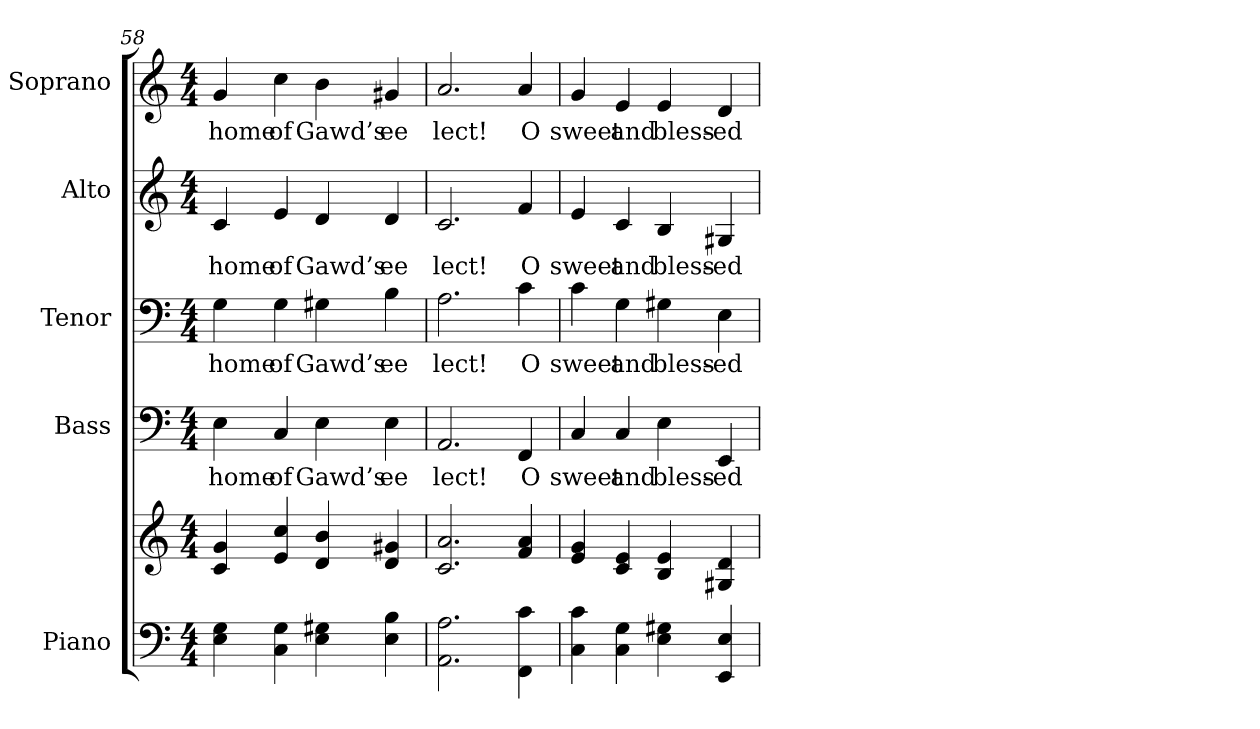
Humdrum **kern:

**kern	**kern	**kern	**text	**kern	**text	**kern	**text	**kern	**text
*part5	*part5	*part4	*part4	*part3	*part3	*part2	*part2	*part1	*part1
*staff6	*staff5	*staff4	*staff4	*staff3	*staff3	*staff2	*staff2	*staff1	*staff1
*I"Piano	*	*I"Bass	*	*I"Tenor	*	*I"Alto	*	*I"Soprano	*
*I'Pno.	*	*I'B.	*	*I'T.	*	*I'A.	*	*I'S.	*
!!LO:PB:g=z
*clefF4	*clefG2	*clefF4	*	*clefF4	*	*clefG2	*	*clefG2	*
*k[]	*k[]	*k[]	*	*k[]	*	*k[]	*	*k[]	*
*C:	*C:	*C:	*	*C:	*	*C:	*	*C:	*
*M4/4	*M4/4	*M4/4	*	*M4/4	*	*M4/4	*	*M4/4	*
=58	=58	=58	=58	=58	=58	=58	=58	=58	=58
!	!	!	!LO:LY:b:color=#000000	!	!	!	!	!	!
!	!	!	!	!	!LO:LY:b:color=#000000	!	!	!	!
!	!	!	!	!	!	!	!LO:LY:b:color=#000000	!	!
!	!	!	!	!	!	!	!	!	!LO:LY:b:color=#000000
4Ei\ 4Gi	4ci/ 4gi	4Ei\	home	4Gi\	home	4ci/	home	4gi/	home
!	!	!	!LO:LY:b:color=#000000	!	!	!	!	!	!
!	!	!	!	!	!LO:LY:b:color=#000000	!	!	!	!
!	!	!	!	!	!	!	!LO:LY:b:color=#000000	!	!
!	!	!	!	!	!	!	!	!	!LO:LY:b:color=#000000
4Ci\ 4Gi	4ei/ 4cci	4Ci/	of	4Gi\	of	4ei/	of	4cci\	of
!	!	!	!LO:LY:b:color=#000000	!	!	!	!	!	!
!	!	!	!	!	!LO:LY:b:color=#000000	!	!	!	!
!	!	!	!	!	!	!	!LO:LY:b:color=#000000	!	!
!	!	!	!	!	!	!	!	!	!LO:LY:b:color=#000000
4Ei\ 4G#Xi	4di/ 4bi	4Ei\	Gawd’s	4G#Xi\	Gawd’s	4di/	Gawd’s	4bi\	Gawd’s
!	!	!	!LO:LY:b:color=#000000	!	!	!	!	!	!
!	!	!	!	!	!LO:LY:b:color=#000000	!	!	!	!
!	!	!	!	!	!	!	!LO:LY:b:color=#000000	!	!
!	!	!	!	!	!	!	!	!	!LO:LY:b:color=#000000
4Ei\ 4Bi	4di/ 4g#Xi	4Ei\	ee	4Bi\	ee	4di/	ee	4g#Xi/	ee
=59	=59	=59	=59	=59	=59	=59	=59	=59	=59
!	!	!	!LO:LY:b:color=#000000	!	!	!	!	!	!
!	!	!	!	!	!LO:LY:b:color=#000000	!	!	!	!
!	!	!	!	!	!	!	!LO:LY:b:color=#000000	!	!
!	!	!	!	!	!	!	!	!	!LO:LY:b:color=#000000
2.AAi\ 2.Ai	2.ci/ 2.ai	2.AAi/	lect!	2.Ai\	lect!	2.ci/	lect!	2.ai/	lect!
!	!	!	!LO:LY:b:color=#000000	!	!	!	!	!	!
!	!	!	!	!	!LO:LY:b:color=#000000	!	!	!	!
!	!	!	!	!	!	!	!LO:LY:b:color=#000000	!	!
!	!	!	!	!	!	!	!	!	!LO:LY:b:color=#000000
4FFi\ 4ci	4fi/ 4ai	4FFi/	O	4ci\	O	4fi/	O	4ai/	O
!!LO:PB:g=z
=60	=60	=60	=60	=60	=60	=60	=60	=60	=60
!	!	!	!LO:LY:b:color=#000000	!	!	!	!	!	!
!	!	!	!	!	!LO:LY:b:color=#000000	!	!	!	!
!	!	!	!	!	!	!	!LO:LY:b:color=#000000	!	!
!	!	!	!	!	!	!	!	!	!LO:LY:b:color=#000000
4Ci\ 4ci	4ei/ 4gi	4Ci/	sweet	4ci\	sweet	4ei/	sweet	4gi/	sweet
!	!	!	!LO:LY:b:color=#000000	!	!	!	!	!	!
!	!	!	!	!	!LO:LY:b:color=#000000	!	!	!	!
!	!	!	!	!	!	!	!LO:LY:b:color=#000000	!	!
!	!	!	!	!	!	!	!	!	!LO:LY:b:color=#000000
4Ci\ 4Gi	4ci/ 4ei	4Ci/	and	4Gi\	and	4ci/	and	4ei/	and
!	!	!	!LO:LY:b:color=#000000	!	!	!	!	!	!
!	!	!	!	!	!LO:LY:b:color=#000000	!	!	!	!
!	!	!	!	!	!	!	!LO:LY:b:color=#000000	!	!
!	!	!	!	!	!	!	!	!	!LO:LY:b:color=#000000
4Ei\ 4G#Xi	4Bi/ 4ei	4Ei\	bless-	4G#Xi\	bless-	4Bi/	bless-	4ei/	bless-
!	!	!	!LO:LY:b:color=#000000	!	!	!	!	!	!
!	!	!	!	!	!LO:LY:b:color=#000000	!	!	!	!
!	!	!	!	!	!	!	!LO:LY:b:color=#000000	!	!
!	!	!	!	!	!	!	!	!	!LO:LY:b:color=#000000
4EEi/ 4Ei	4G#Xi/ 4di	4EEi/	-ed	4Ei\	-ed	4G#Xi/	-ed	4di/	-ed
=	=	=	=	=	=	=	=	=	=
*-	*-	*-	*-	*-	*-	*-	*-	*-	*-
